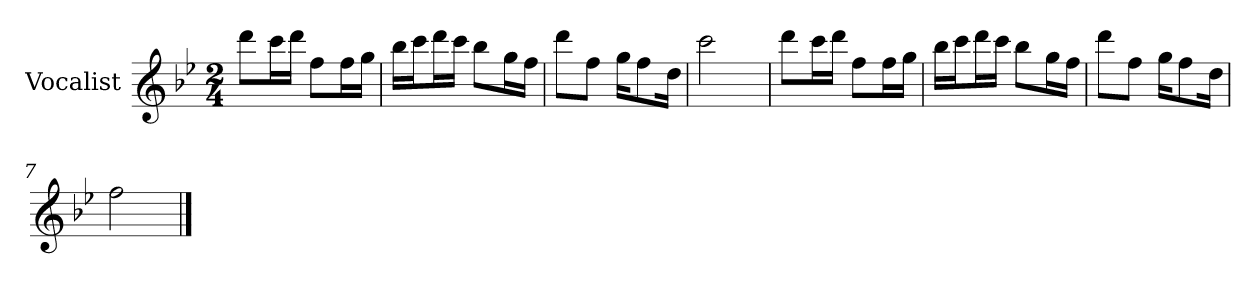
**kern
*part1
*staff1
*I"Vocalist
*k[b-e-]
*B-:
*M2/4
=
8dddL
16cccL
16dddJJ
8ffL
16ffL
16ggJJ
=1
16bb-LL
16cccJ
16dddL
16cccJJ
8bb-L
16ggL
16ffJJ
=2
8dddL
8ffJ
16ggKL
8ff
16ddJk
=3
2ccc
=4
8dddL
16cccL
16dddJJ
8ffL
16ffL
16ggJJ
=5
16bb-LL
16cccJ
16dddL
16cccJJ
8bb-L
16ggL
16ffJJ
=6
8dddL
8ffJ
16ggKL
8ff
16ddJk
=7
2ff
==
*-
